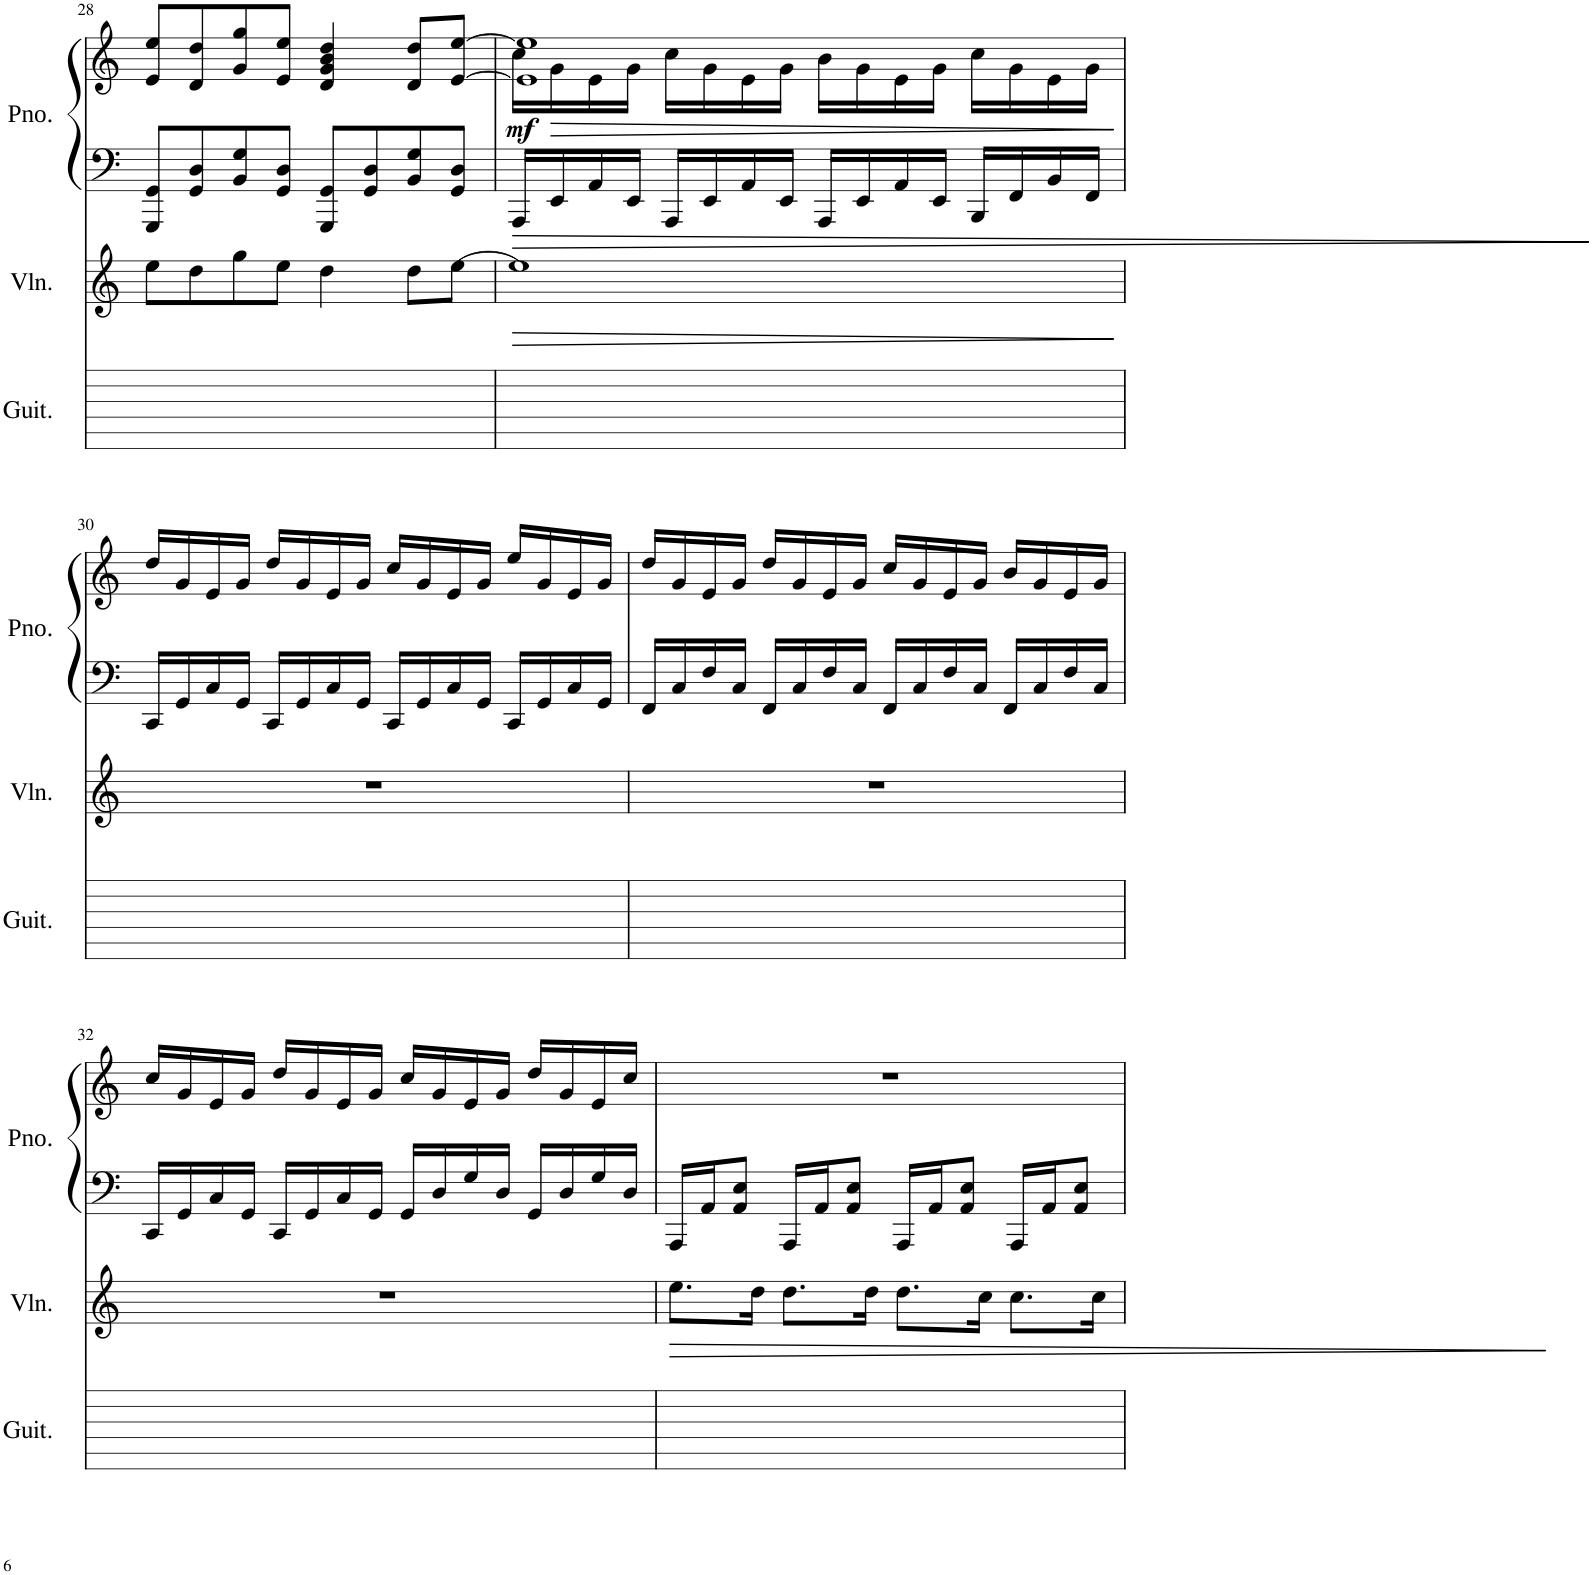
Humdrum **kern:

**kern	**kern	**dynam	**kern	**kern	**dynam
*part3	*part2	*part2	*part1	*part1	*part1
*staff4	*staff3	*staff3	*staff2	*staff1	*staff1/2
*I"Acoustic Guitar	*I"Violin	*	*I"Piano	*	*
*I'Guit.	*I'Vln.	*	*I'Pno.	*	*
!!LO:PB:g=z
*	*clefG2	*	*clefF4	*clefG2	*
*k[]	*k[]	*	*k[]	*k[]	*
*M4/4	*M4/4	*	*M4/4	*M4/4	*
=28	=28	=28	=28	=28	=28
1r	8ee\L	.	8GGG/ 8GG/L	8e/ 8ee/L	.
.	8dd\	.	8GG/ 8D/	8d/ 8dd/	.
.	8gg\	.	8BB/ 8G/	8g/ 8gg/	.
.	8ee\J	.	8GG/ 8D/J	8e/ 8ee/J	.
.	4dd\	.	8GGG/ 8GG/L	4d/ 4g/ 4b/ 4dd/	.
.	.	.	8GG/ 8D/	.	.
.	8dd\L	.	8BB/ 8G/	8d/ 8dd/L	.
.	(8ee\J	.	8GG/ 8D/J	[8e/ [8ee/J	.
=29	=29	=29	=29	=29	=29
!	!	!LO:HP:b	!	!	!LO:HP:b=2
*	*	*	*	*^	*
!	!	!	!	!	!	!LO:DY:n=1:b
1r	1ee)	>	16AAA/LL	1e] 1ee]	16cc\LL	> mf
!	!	!	!	!	!	!LO:HP:b
.	.	.	16EE/	.	16g\	>
.	.	.	16AA/	.	16e\	.
.	.	.	16EE/JJ	.	16g\JJ	.
.	.	.	16AAA/LL	.	16cc\LL	.
.	.	.	16EE/	.	16g\	.
.	.	.	16AA/	.	16e\	.
.	.	.	16EE/JJ	.	16g\JJ	.
.	.	.	16AAA/LL	.	16b\LL	.
.	.	.	16EE/	.	16g\	.
.	.	.	16AA/	.	16e\	.
.	.	.	16EE/JJ	.	16g\JJ	.
.	.	.	16BBB/LL	.	16cc\LL	.
.	.	.	16FF/	.	16g\	.
.	.	.	16BB/	.	16e\	.
.	.	.	16FF/JJ	.	16g\JJ	.
*	*	*	*	*v	*v	*
.	.	.	.	.	] ]
!!LO:LB:g=z
=30	=30	=30	=30	=30	=30
1r	1r	.	16CC/LL	16dd/LL	.
.	.	.	16GG/	16g/	.
.	.	.	16C/	16e/	.
.	.	.	16GG/JJ	16g/JJ	.
.	.	.	16CC/LL	16dd/LL	.
.	.	.	16GG/	16g/	.
.	.	.	16C/	16e/	.
.	.	.	16GG/JJ	16g/JJ	.
.	.	.	16CC/LL	16cc/LL	.
.	.	.	16GG/	16g/	.
.	.	.	16C/	16e/	.
.	.	.	16GG/JJ	16g/JJ	.
.	.	.	16CC/LL	16ee/LL	.
.	.	.	16GG/	16g/	.
.	.	.	16C/	16e/	.
.	.	.	16GG/JJ	16g/JJ	.
=31	=31	=31	=31	=31	=31
1r	1r	.	16FF/LL	16dd/LL	.
.	.	.	16C/	16g/	.
.	.	.	16F/	16e/	.
.	.	.	16C/JJ	16g/JJ	.
.	.	.	16FF/LL	16dd/LL	.
.	.	.	16C/	16g/	.
.	.	.	16F/	16e/	.
.	.	.	16C/JJ	16g/JJ	.
.	.	.	16FF/LL	16cc/LL	.
.	.	.	16C/	16g/	.
.	.	.	16F/	16e/	.
.	.	.	16C/JJ	16g/JJ	.
.	.	.	16FF/LL	16b/LL	.
.	.	.	16C/	16g/	.
.	.	.	16F/	16e/	.
.	.	.	16C/JJ	16g/JJ	.
!!LO:LB:g=z
=32	=32	=32	=32	=32	=32
1r	1r	.	16CC/LL	16cc/LL	.
.	.	.	16GG/	16g/	.
.	.	.	16C/	16e/	.
.	.	.	16GG/JJ	16g/JJ	.
.	.	.	16CC/LL	16dd/LL	.
.	.	.	16GG/	16g/	.
.	.	.	16C/	16e/	.
.	.	.	16GG/JJ	16g/JJ	.
.	.	.	16GG/LL	16cc/LL	.
.	.	.	16D/	16g/	.
.	.	.	16G/	16e/	.
.	.	.	16D/JJ	16g/JJ	.
.	.	.	16GG/LL	16dd/LL	.
.	.	.	16D/	16g/	.
.	.	.	16G/	16e/	.
.	.	.	16D/JJ	16cc/JJ	.
=33	=33	=33	=33	=33	=33
1r	8.ee\L	.	16AAA/LL	1r	.
.	.	.	16AA/J	.	.
.	.	.	8AA/ 8E/J	.	.
.	16dd\Jk	.	.	.	.
.	8.dd\L	.	16AAA/LL	.	.
.	.	.	16AA/J	.	.
.	.	.	8AA/ 8E/J	.	.
.	16dd\Jk	.	.	.	.
.	8.dd\L	.	16AAA/LL	.	.
.	.	.	16AA/J	.	.
.	.	.	8AA/ 8E/J	.	.
.	16cc\Jk	.	.	.	.
.	8.cc\L	.	16AAA/LL	.	.
.	.	.	16AA/J	.	.
.	.	.	8AA/ 8E/J	.	.
.	16cc\Jk	.	.	.	.
.	.	]	.	.	.
=	=	=	=	=	=
*-	*-	*-	*-	*-	*-
